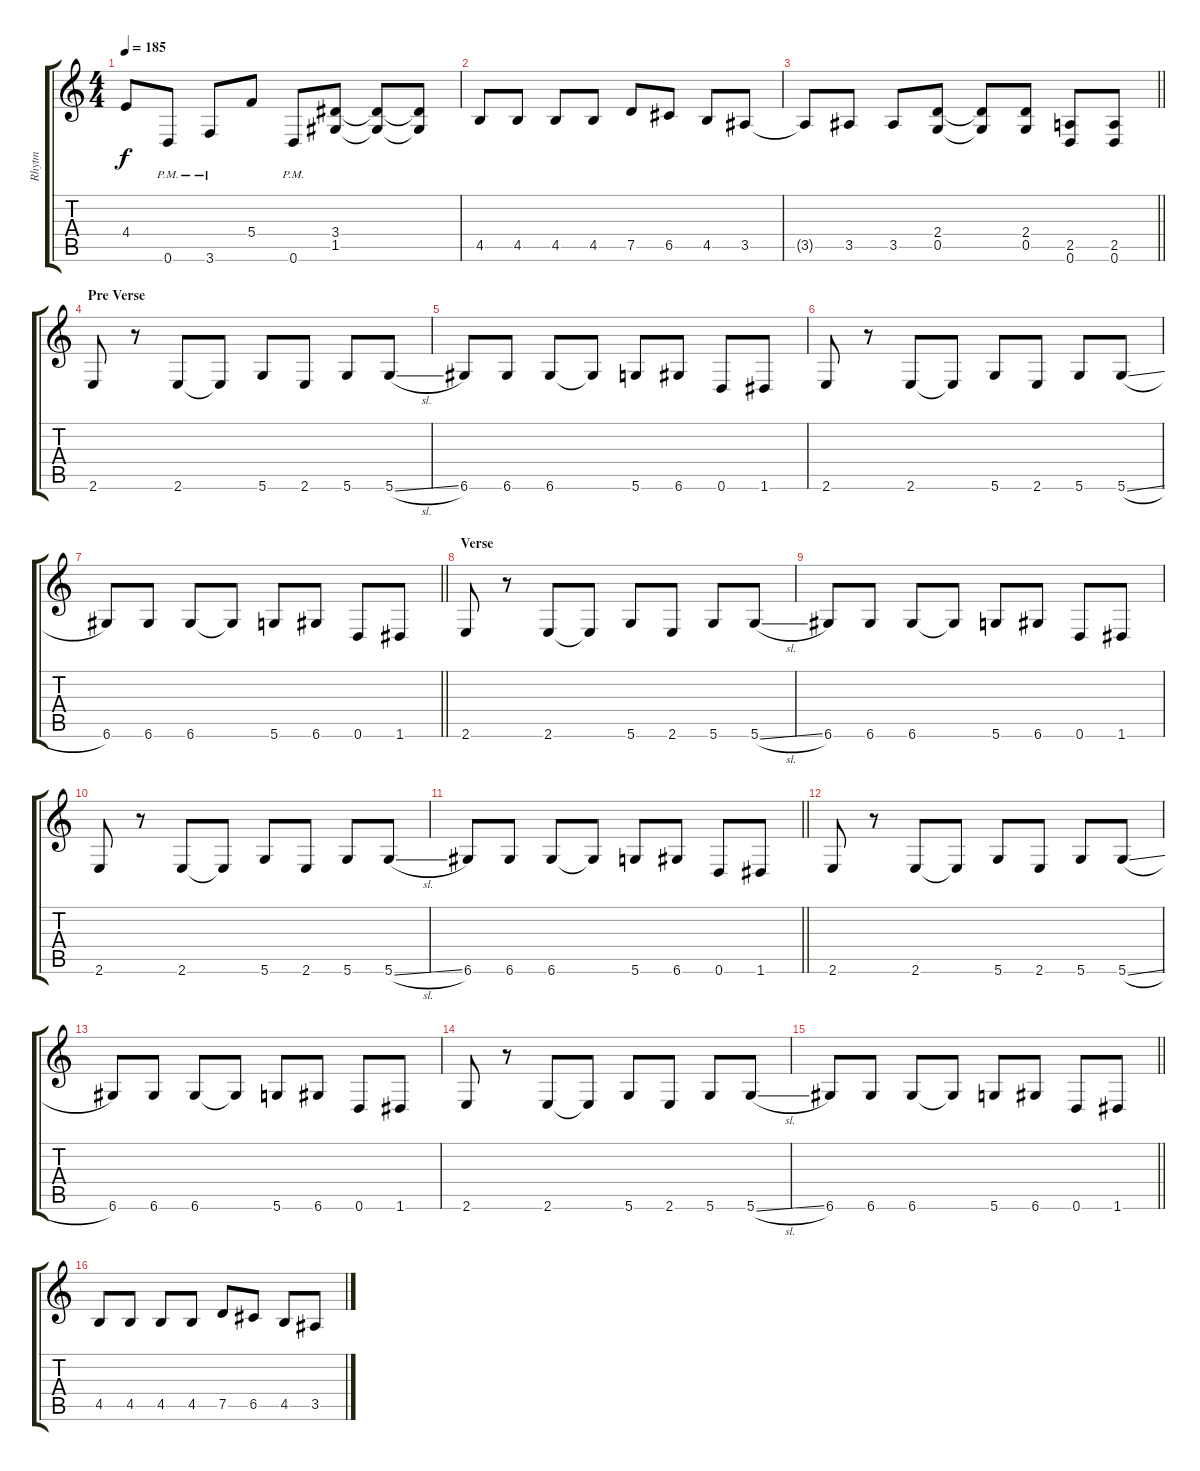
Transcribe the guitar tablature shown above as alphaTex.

\track ("Rhytm" "Rhytm") {instrument distortionguitar}
\staff {score tabs}
\tuning (D4 A3 F3 C3 G2 D2) {hide}
\ts (4 4)
\tempo 185
\clef g2
\ks c
4.4.8{dy f} 0.6{pm}.8 3.6{pm}.8 5.4.8 0.6{pm}.8 (3.4 1.5).8 (3.4{t} 1.5{t}).8 (3.4{t} 1.5{t}).8 |
4.5.8 4.5.8 4.5.8 4.5.8 7.5.8 6.5.8 4.5.8 3.5.8 |
\barLineRight lightlight
3.5{t}.8 3.5.8 3.5.8 (2.4 0.5).8 (2.4{t} 0.5{t}).8 (2.4 0.5).8 (2.5 0.6).8 (2.5 0.6).8 |
\section ("" "Pre Verse")
2.6.8 r.8 2.6.8 2.6{t}.8 5.6.8 2.6.8 5.6.8 5.6{sl}.8 |
6.6.8 6.6.8 6.6.8 6.6{t}.8 5.6.8 6.6.8 0.6.8 1.6.8 |
2.6.8 r.8 2.6.8 2.6{t}.8 5.6.8 2.6.8 5.6.8 5.6{sl}.8 |
\barLineRight lightlight
6.6.8 6.6.8 6.6.8 6.6{t}.8 5.6.8 6.6.8 0.6.8 1.6.8 |
\section ("" "Verse")
2.6.8 r.8 2.6.8 2.6{t}.8 5.6.8 2.6.8 5.6.8 5.6{sl}.8 |
6.6.8 6.6.8 6.6.8 6.6{t}.8 5.6.8 6.6.8 0.6.8 1.6.8 |
2.6.8 r.8 2.6.8 2.6{t}.8 5.6.8 2.6.8 5.6.8 5.6{sl}.8 |
\barLineRight lightlight
6.6.8 6.6.8 6.6.8 6.6{t}.8 5.6.8 6.6.8 0.6.8 1.6.8 |
2.6.8 r.8 2.6.8 2.6{t}.8 5.6.8 2.6.8 5.6.8 5.6{sl}.8 |
6.6.8 6.6.8 6.6.8 6.6{t}.8 5.6.8 6.6.8 0.6.8 1.6.8 |
2.6.8 r.8 2.6.8 2.6{t}.8 5.6.8 2.6.8 5.6.8 5.6{sl}.8 |
\barLineRight lightlight
6.6.8 6.6.8 6.6.8 6.6{t}.8 5.6.8 6.6.8 0.6.8 1.6.8 |
4.5.8 4.5.8 4.5.8 4.5.8 7.5.8 6.5.8 4.5.8 3.5.8
